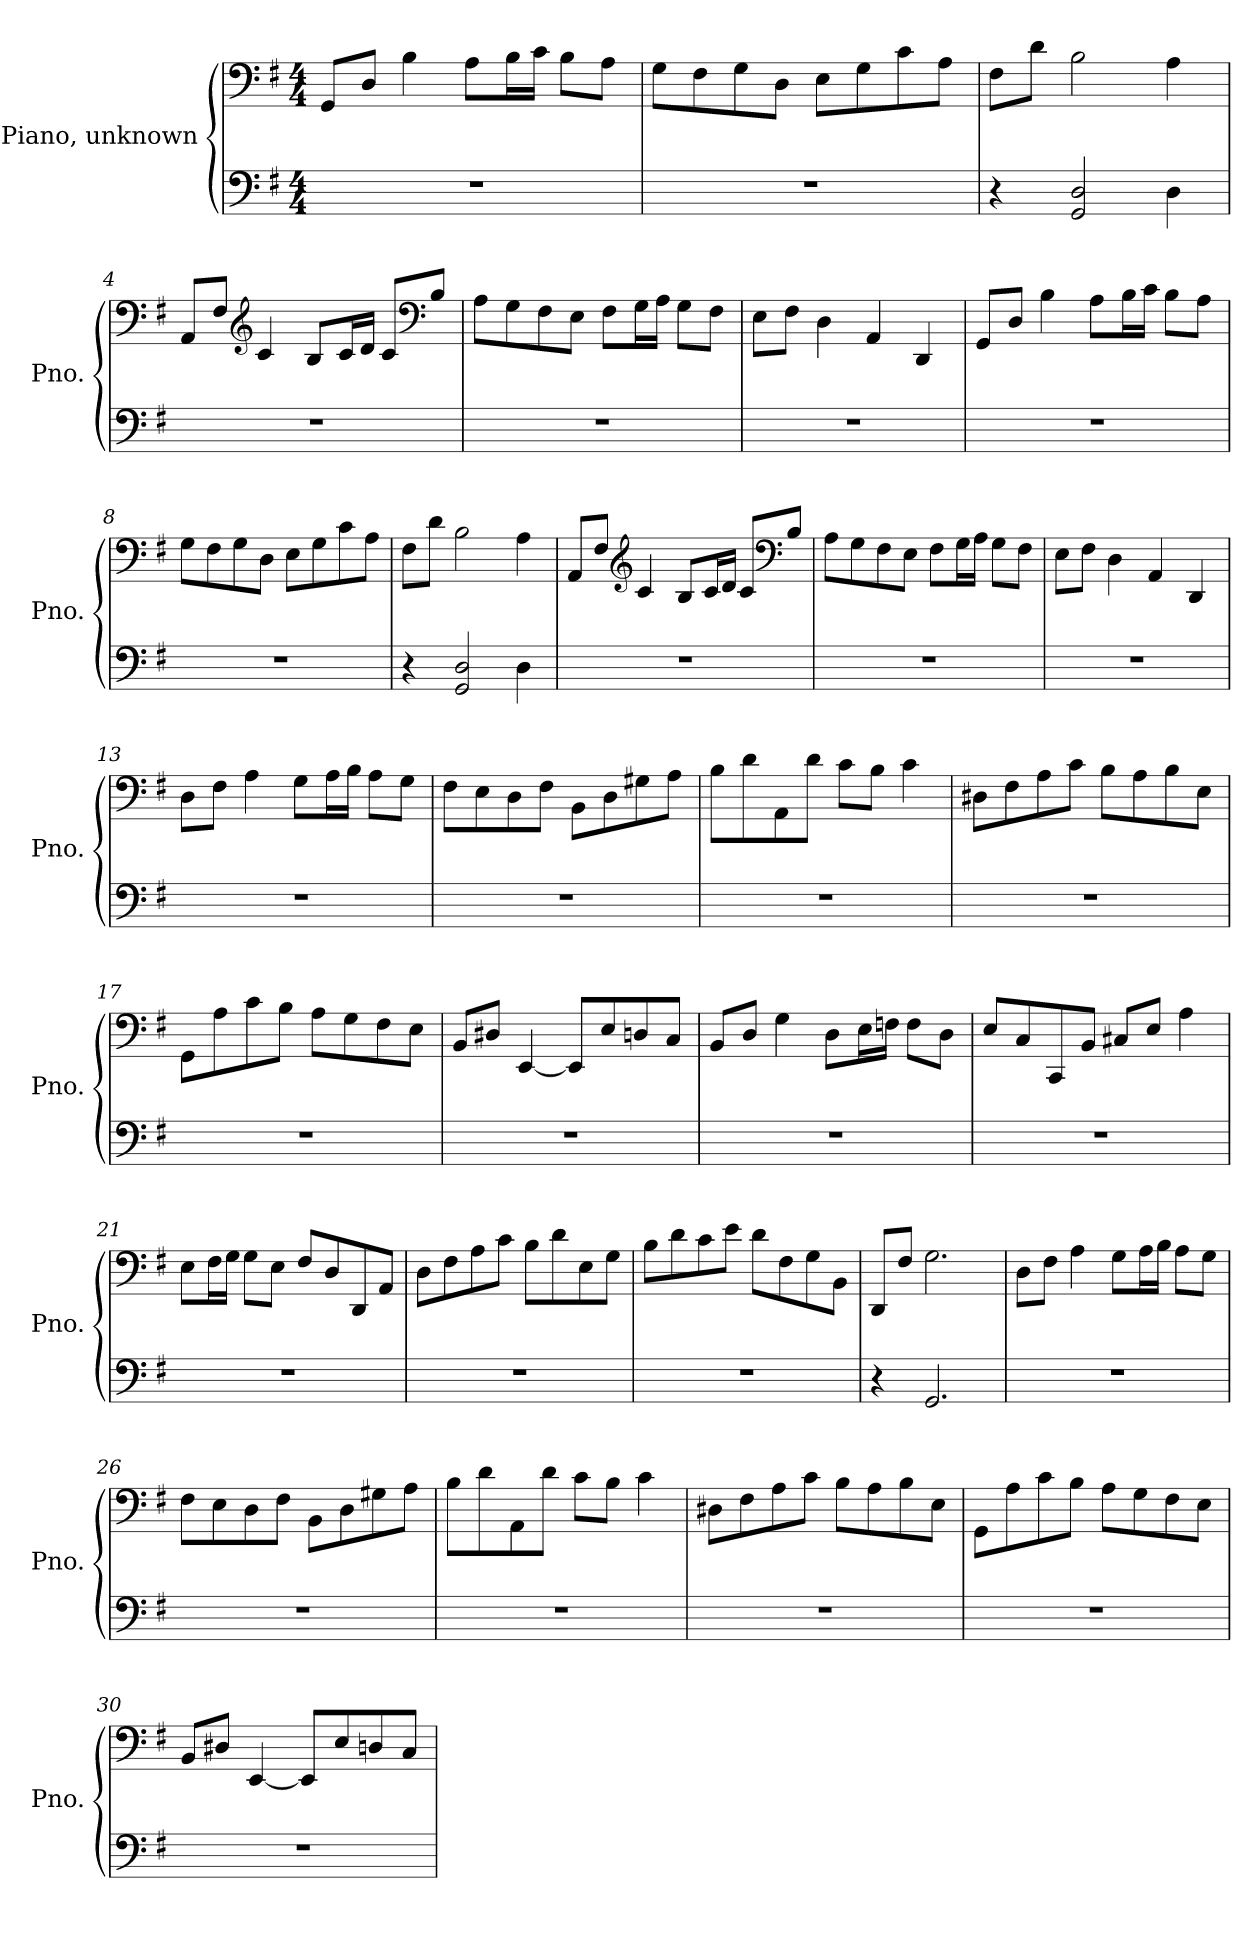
**kern	**kern
*part1	*part1
*staff2	*staff1
*I"Piano, unknown	*
*I'Pno.	*
*clefF4	*clefF4
*k[f#]	*k[f#]
*M4/4	*M4/4
*MM120	*MM120
=1	=1
1r	8GG/L
.	8D/J
.	4B\
.	8A\L
.	16B\L
.	16c\JJ
.	8B\L
.	8A\J
=2	=2
1r	8G\L
.	8F#\
.	8G\
.	8D\J
.	8E\L
.	8G\
.	8c\
.	8A\J
=3	=3
4r	8F#\L
.	8d\J
2GG/ 2D/	2B\
4D\	4A\
=4	=4
1r	8AA/L
.	8F#/J
*	*clefG2
.	4c/
.	8B/L
.	16c/L
.	16d/JJ
.	8c/L
*	*clefF4
.	8B/J
=5	=5
1r	8A\L
.	8G\
.	8F#\
.	8E\J
.	8F#\L
.	16G\L
.	16A\JJ
.	8G\L
.	8F#\J
!!LO:LB:g=z
=6	=6
1r	8E\L
.	8F#\J
.	4D\
.	4AA/
.	4DD/
=7	=7
1r	8GG/L
.	8D/J
.	4B\
.	8A\L
.	16B\L
.	16c\JJ
.	8B\L
.	8A\J
=8	=8
1r	8G\L
.	8F#\
.	8G\
.	8D\J
.	8E\L
.	8G\
.	8c\
.	8A\J
=9	=9
4r	8F#\L
.	8d\J
2GG/ 2D/	2B\
4D\	4A\
=10	=10
1r	8AA/L
.	8F#/J
*	*clefG2
.	4c/
.	8B/L
.	16c/L
.	16d/JJ
.	8c/L
*	*clefF4
.	8B/J
!!LO:LB:g=z
=11	=11
1r	8A\L
.	8G\
.	8F#\
.	8E\J
.	8F#\L
.	16G\L
.	16A\JJ
.	8G\L
.	8F#\J
=12	=12
1r	8E\L
.	8F#\J
.	4D\
.	4AA/
.	4DD/
=13	=13
1r	8D\L
.	8F#\J
.	4A\
.	8G\L
.	16A\L
.	16B\JJ
.	8A\L
.	8G\J
=14	=14
1r	8F#\L
.	8E\
.	8D\
.	8F#\J
.	8BB\L
.	8D\
.	8G#X\
.	8A\J
=15	=15
1r	8B\L
.	8d\
.	8AA\
.	8d\J
.	8c\L
.	8B\J
.	4c\
!!LO:LB:g=z
=16	=16
1r	8D#X\L
.	8F#\
.	8A\
.	8c\J
.	8B\L
.	8A\
.	8B\
.	8E\J
=17	=17
1r	8GG\L
.	8A\
.	8c\
.	8B\J
.	8A\L
.	8G\
.	8F#\
.	8E\J
=18	=18
1r	8BB/L
.	8D#X/J
.	[4EE/
.	8EE/L]
.	8E/
.	8Dn/
.	8C/J
=19	=19
1r	8BB/L
.	8D/J
.	4G\
.	8D\L
.	16E\L
.	16Fn\JJ
.	8F\L
.	8D\J
=20	=20
1r	8E/L
.	8C/
.	8CC/
.	8BB/J
.	8C#X/L
.	8E/J
.	4A\
!!LO:LB:g=z
=21	=21
1r	8E\L
.	16F#\L
.	16G\JJ
.	8G\L
.	8E\J
.	8F#/L
.	8D/
.	8DD/
.	8AA/J
=22	=22
1r	8D\L
.	8F#\
.	8A\
.	8c\J
.	8B\L
.	8d\
.	8E\
.	8G\J
=23	=23
1r	8B\L
.	8d\
.	8c\
.	8e\J
.	8d\L
.	8F#\
.	8G\
.	8BB\J
=24	=24
4r	8DD/L
.	8F#/J
2.GG/	2.G\
=25	=25
1r	8D\L
.	8F#\J
.	4A\
.	8G\L
.	16A\L
.	16B\JJ
.	8A\L
.	8G\J
!!LO:LB:g=z
=26	=26
1r	8F#\L
.	8E\
.	8D\
.	8F#\J
.	8BB\L
.	8D\
.	8G#X\
.	8A\J
=27	=27
1r	8B\L
.	8d\
.	8AA\
.	8d\J
.	8c\L
.	8B\J
.	4c\
=28	=28
1r	8D#X\L
.	8F#\
.	8A\
.	8c\J
.	8B\L
.	8A\
.	8B\
.	8E\J
=29	=29
1r	8GG\L
.	8A\
.	8c\
.	8B\J
.	8A\L
.	8G\
.	8F#\
.	8E\J
=30	=30
1r	8BB/L
.	8D#X/J
.	[4EE/
.	8EE/L]
.	8E/
.	8Dn/
.	8C/J
=	=
*-	*-
